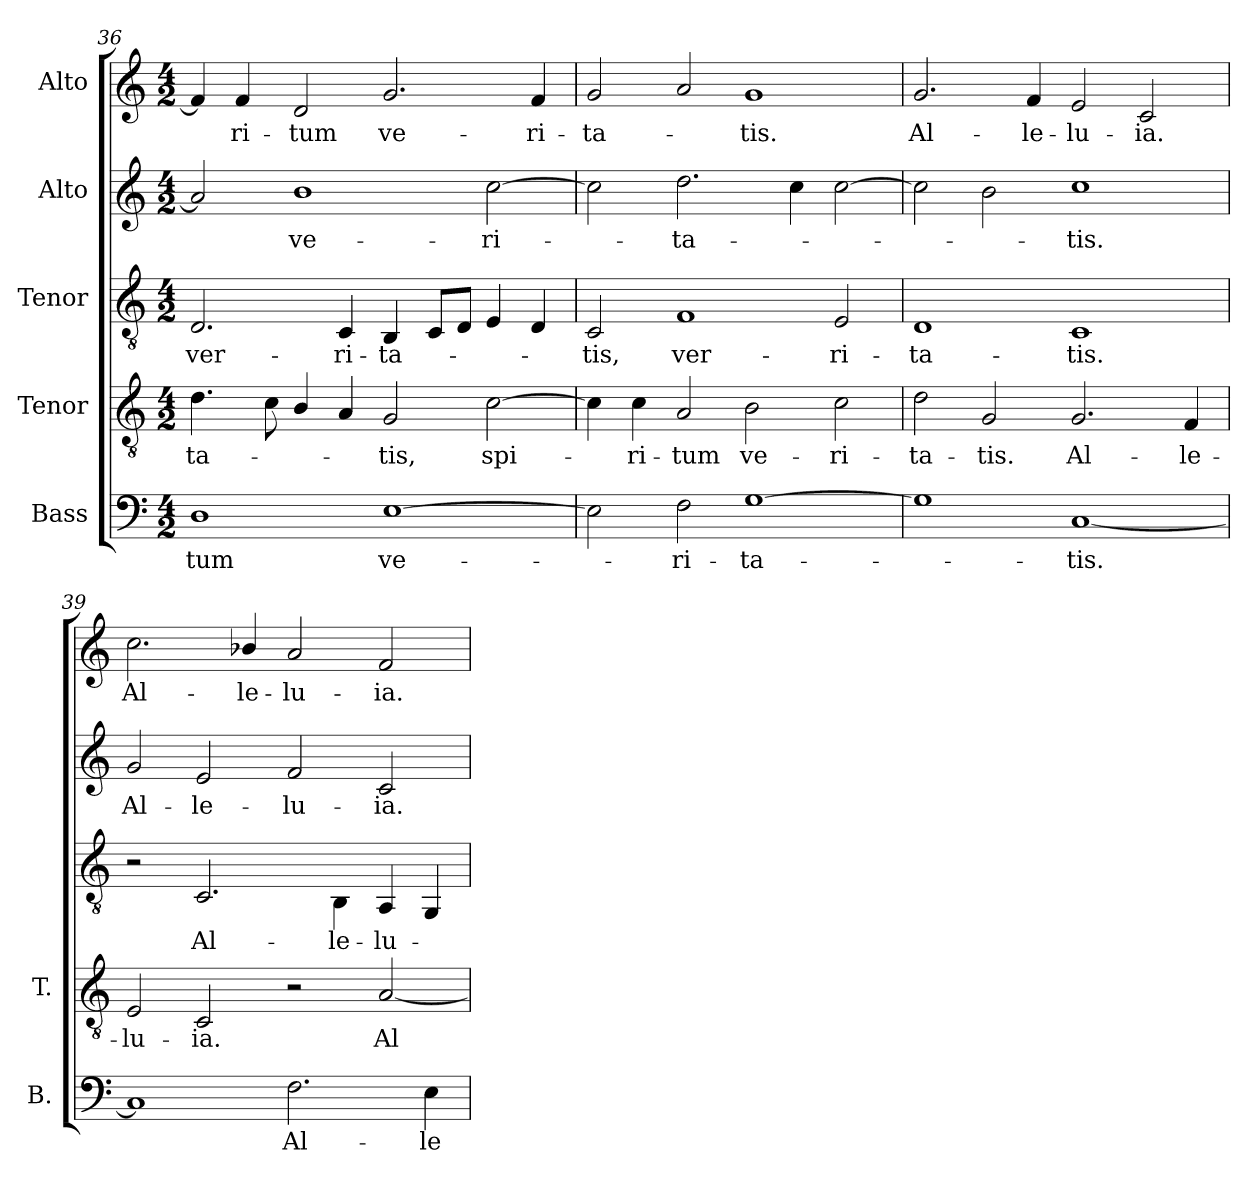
**kern	**text	**kern	**text	**kern	**text	**kern	**text	**kern	**text
*part5	*part5	*part4	*part4	*part3	*part3	*part2	*part2	*part1	*part1
*staff5	*staff5	*staff4	*staff4	*staff3	*staff3	*staff2	*staff2	*staff1	*staff1
*I"Bass	*	*I"Tenor	*	*I"Tenor	*	*I"Alto	*	*I"Alto	*
*I'B.	*	*I'T.	*	*	*	*	*	*	*
*clefF4	*	*clefGv2	*	*clefGv2	*	*clefG2	*	*clefG2	*
*	*	*ITrd7c12	*	*	*	*	*	*	*
*k[]	*	*k[]	*	*k[]	*	*k[]	*	*k[]	*
*C:	*	*C:	*	*C:	*	*C:	*	*C:	*
*M4/2	*	*M4/2	*	*M4/2	*	*M4/2	*	*M4/2	*
=36	=36	=36	=36	=36	=36	=36	=36	=36	=36
!	!LO:LY:b:color=#000000	!	!	!	!	!	!	!	!
!	!	!	!LO:LY:b:color=#000000	!	!	!	!	!	!
!	!	!	!	!	!LO:LY:b:color=#000000	!	!	!	!
1Di	-tum	4.Di\	-ta-	2.Di/	ver-	2ai/]	.	4fi/]	.
!	!	!	!	!	!	!	!	!	!LO:LY:b:color=#000000
.	.	.	.	.	.	.	.	4fi/	-ri-
.	.	8Ci\	.	.	.	.	.	.	.
!	!	!	!	!	!	!	!LO:LY:b:color=#000000	!	!
!	!	!	!	!	!	!	!	!	!LO:LY:b:color=#000000
.	.	4BBi/	.	.	.	1bi	ve-	2di/	-tum
!	!	!	!	!	!LO:LY:b:color=#000000	!	!	!	!
.	.	4AAi/	.	4Ci/	-ri-	.	.	.	.
!	!LO:LY:b:color=#000000	!	!	!	!	!	!	!	!
!	!	!	!LO:LY:b:color=#000000	!	!	!	!	!	!
!	!	!	!	!	!LO:LY:b:color=#000000	!	!	!	!
!	!	!	!	!	!	!	!	!	!LO:LY:b:color=#000000
[1Ei	ve-	2GGi/	-tis,	4BBi/	-ta-	.	.	2.gi/	ve-
.	.	.	.	8Ci/L	.	.	.	.	.
.	.	.	.	8Di/J	.	.	.	.	.
!	!	!	!LO:LY:b:color=#000000	!	!	!	!	!	!
!	!	!	!	!	!	!	!LO:LY:b:color=#000000	!	!
.	.	[2Ci\	spi-	4Ei/	.	[2cci\	-ri-	.	.
!	!	!	!	!	!	!	!	!	!LO:LY:b:color=#000000
.	.	.	.	4Di/	.	.	.	4fi/	-ri-
=37	=37	=37	=37	=37	=37	=37	=37	=37	=37
!	!	!	!	!	!LO:LY:b:color=#000000	!	!	!	!
!	!	!	!	!	!	!	!	!	!LO:LY:b:color=#000000
2Ei\]	.	4Ci\]	.	2Ci/	-tis,	2cci\]	.	2gi/	-ta-
!	!	!	!LO:LY:b:color=#000000	!	!	!	!	!	!
.	.	4Ci\	-ri-	.	.	.	.	.	.
!	!LO:LY:b:color=#000000	!	!	!	!	!	!	!	!
!	!	!	!LO:LY:b:color=#000000	!	!	!	!	!	!
!	!	!	!	!	!LO:LY:b:color=#000000	!	!	!	!
!	!	!	!	!	!	!	!LO:LY:b:color=#000000	!	!
2Fi\	-ri-	2AAi/	-tum	1Fi	ver-	2.ddi\	-ta-	2ai/	.
!	!LO:LY:b:color=#000000	!	!	!	!	!	!	!	!
!	!	!	!LO:LY:b:color=#000000	!	!	!	!	!	!
!	!	!	!	!	!	!	!	!	!LO:LY:b:color=#000000
[1Gi	-ta-	2BBi\	ve-	.	.	.	.	1gi	-tis.
.	.	.	.	.	.	4cci\	.	.	.
!	!	!	!LO:LY:b:color=#000000	!	!	!	!	!	!
!	!	!	!	!	!LO:LY:b:color=#000000	!	!	!	!
.	.	2Ci\	-ri-	2Ei/	-ri-	[2cci\	.	.	.
!!LO:LB:g=z
=38	=38	=38	=38	=38	=38	=38	=38	=38	=38
!	!	!	!LO:LY:b:color=#000000	!	!	!	!	!	!
!	!	!	!	!	!LO:LY:b:color=#000000	!	!	!	!
!	!	!	!	!	!	!	!	!	!LO:LY:b:color=#000000
1Gi]	.	2Di\	-ta-	1Di	-ta-	2cci\]	.	2.gi/	Al-
!	!	!	!LO:LY:b:color=#000000	!	!	!	!	!	!
.	.	2GGi/	-tis.	.	.	2bi\	.	.	.
!	!	!	!	!	!	!	!	!	!LO:LY:b:color=#000000
.	.	.	.	.	.	.	.	4fi/	-le-
!	!LO:LY:b:color=#000000	!	!	!	!	!	!	!	!
!	!	!	!LO:LY:b:color=#000000	!	!	!	!	!	!
!	!	!	!	!	!LO:LY:b:color=#000000	!	!	!	!
!	!	!	!	!	!	!	!LO:LY:b:color=#000000	!	!
!	!	!	!	!	!	!	!	!	!LO:LY:b:color=#000000
[1Ci	-tis.	2.GGi/	Al-	1Ci	-tis.	1cci	-tis.	2ei/	-lu-
!	!	!	!	!	!	!	!	!	!LO:LY:b:color=#000000
.	.	.	.	.	.	.	.	2ci/	-ia.
!	!	!	!LO:LY:b:color=#000000	!	!	!	!	!	!
.	.	4FFi/	-le-	.	.	.	.	.	.
=39	=39	=39	=39	=39	=39	=39	=39	=39	=39
!	!	!	!LO:LY:b:color=#000000	!	!	!	!	!	!
!	!	!	!	!	!	!	!LO:LY:b:color=#000000	!	!
!	!	!	!	!	!	!	!	!	!LO:LY:b:color=#000000
1Ci]	.	2EEi/	-lu-	2r	.	2gi/	Al-	2.cci\	Al-
!	!	!	!LO:LY:b:color=#000000	!	!	!	!	!	!
!	!	!	!	!	!LO:LY:b:color=#000000	!	!	!	!
!	!	!	!	!	!	!	!LO:LY:b:color=#000000	!	!
.	.	2CCi/	-ia.	2.Ci/	Al-	2ei/	-le-	.	.
!	!	!	!	!	!	!	!	!	!LO:LY:b:color=#000000
.	.	.	.	.	.	.	.	4b-Xi/	-le-
!	!LO:LY:b:color=#000000	!	!	!	!	!	!	!	!
!	!	!	!	!	!	!	!LO:LY:b:color=#000000	!	!
!	!	!	!	!	!	!	!	!	!LO:LY:b:color=#000000
2.Fi\	Al-	2r	.	.	.	2fi/	-lu-	2ai/	-lu-
!	!	!	!	!	!LO:LY:b:color=#000000	!	!	!	!
.	.	.	.	4BBi\	-le-	.	.	.	.
!	!	!	!LO:LY:b:color=#000000	!	!	!	!	!	!
!	!	!	!	!	!LO:LY:b:color=#000000	!	!	!	!
!	!	!	!	!	!	!	!LO:LY:b:color=#000000	!	!
!	!	!	!	!	!	!	!	!	!LO:LY:b:color=#000000
.	.	[2AAi/	Al-	4AAi/	-lu-	2ci/	-ia.	2fi/	-ia.
!	!LO:LY:b:color=#000000	!	!	!	!	!	!	!	!
4Ei\	-le-	.	.	4GGi/	.	.	.	.	.
=	=	=	=	=	=	=	=	=	=
*-	*-	*-	*-	*-	*-	*-	*-	*-	*-
